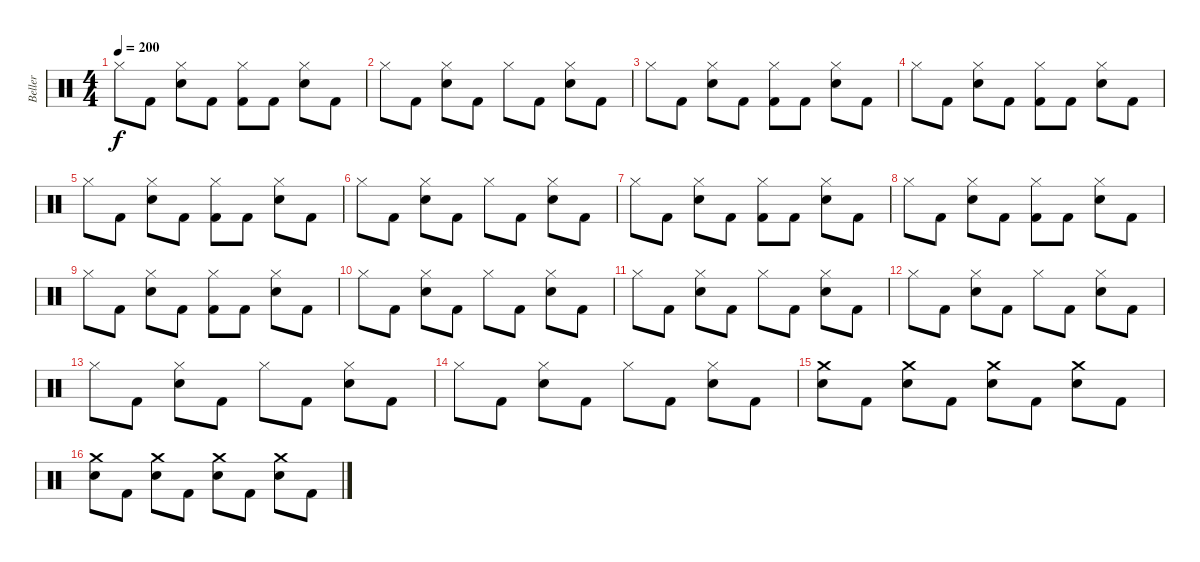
\track ("Beller" "Beller") {instrument percussion}
\staff {score}
\articulation defaults
\ts (4 4)
\tempo 200
\clef neutral
\ks c "Hi-Hat (closed)".8{dy f} "Kick (hit) 2".8
("Hi-Hat (closed)" "Snare (hit) 2").8 "Kick (hit) 2".8 ("Hi-Hat (closed)" "Kick (hit) 2").8 "Kick (hit) 2".8 ("Hi-Hat (closed)" "Snare (hit) 2").8 "Kick (hit) 2".8 |
"Hi-Hat (closed)".8 "Kick (hit) 2".8 ("Hi-Hat (closed)" "Snare (hit) 2").8 "Kick (hit) 2".8 "Hi-Hat (closed)".8 "Kick (hit) 2".8 ("Hi-Hat (closed)" "Snare (hit) 2").8 "Kick (hit) 2".8 |
"Hi-Hat (closed)".8 "Kick (hit) 2".8 ("Hi-Hat (closed)" "Snare (hit) 2").8 "Kick (hit) 2".8 ("Hi-Hat (closed)" "Kick (hit) 2").8 "Kick (hit) 2".8 ("Hi-Hat (closed)" "Snare (hit) 2").8 "Kick (hit) 2".8 |
"Hi-Hat (closed)".8 "Kick (hit) 2".8 ("Hi-Hat (closed)" "Snare (hit) 2").8 "Kick (hit) 2".8 ("Hi-Hat (closed)" "Kick (hit) 2").8 "Kick (hit) 2".8 ("Hi-Hat (closed)" "Snare (hit) 2").8 "Kick (hit) 2".8 |
"Hi-Hat (closed)".8 "Kick (hit) 2".8 ("Hi-Hat (closed)" "Snare (hit) 2").8 "Kick (hit) 2".8 ("Hi-Hat (closed)" "Kick (hit) 2").8 "Kick (hit) 2".8 ("Hi-Hat (closed)" "Snare (hit) 2").8 "Kick (hit) 2".8 |
"Hi-Hat (closed)".8 "Kick (hit) 2".8 ("Hi-Hat (closed)" "Snare (hit) 2").8 "Kick (hit) 2".8 "Hi-Hat (closed)".8 "Kick (hit) 2".8 ("Hi-Hat (closed)" "Snare (hit) 2").8 "Kick (hit) 2".8 |
"Hi-Hat (closed)".8 "Kick (hit) 2".8 ("Hi-Hat (closed)" "Snare (hit) 2").8 "Kick (hit) 2".8 ("Hi-Hat (closed)" "Kick (hit) 2").8 "Kick (hit) 2".8 ("Hi-Hat (closed)" "Snare (hit) 2").8 "Kick (hit) 2".8 |
"Hi-Hat (closed)".8 "Kick (hit) 2".8 ("Hi-Hat (closed)" "Snare (hit) 2").8 "Kick (hit) 2".8 ("Hi-Hat (closed)" "Kick (hit) 2").8 "Kick (hit) 2".8 ("Hi-Hat (closed)" "Snare (hit) 2").8 "Kick (hit) 2".8 |
"Hi-Hat (closed)".8 "Kick (hit) 2".8 ("Hi-Hat (closed)" "Snare (hit) 2").8 "Kick (hit) 2".8 ("Hi-Hat (closed)" "Kick (hit) 2").8 "Kick (hit) 2".8 ("Hi-Hat (closed)" "Snare (hit) 2").8 "Kick (hit) 2".8 |
"Hi-Hat (closed)".8 "Kick (hit) 2".8 ("Hi-Hat (closed)" "Snare (hit) 2").8 "Kick (hit) 2".8 "Hi-Hat (closed)".8 "Kick (hit) 2".8 ("Hi-Hat (closed)" "Snare (hit) 2").8 "Kick (hit) 2".8 |
"Hi-Hat (closed)".8 "Kick (hit) 2".8 ("Hi-Hat (closed)" "Snare (hit) 2").8 "Kick (hit) 2".8 "Hi-Hat (closed)".8 "Kick (hit) 2".8 ("Hi-Hat (closed)" "Snare (hit) 2").8 "Kick (hit) 2".8 |
"Hi-Hat (closed)".8 "Kick (hit) 2".8 ("Hi-Hat (closed)" "Snare (hit) 2").8 "Kick (hit) 2".8 "Hi-Hat (closed)".8 "Kick (hit) 2".8 ("Hi-Hat (closed)" "Snare (hit) 2").8 "Kick (hit) 2".8 |
"Hi-Hat (closed)".8 "Kick (hit) 2".8 ("Hi-Hat (closed)" "Snare (hit) 2").8 "Kick (hit) 2".8 "Hi-Hat (closed)".8 "Kick (hit) 2".8 ("Hi-Hat (closed)" "Snare (hit) 2").8 "Kick (hit) 2".8 |
"Hi-Hat (closed)".8 "Kick (hit) 2".8 ("Hi-Hat (closed)" "Snare (hit) 2").8 "Kick (hit) 2".8 "Hi-Hat (closed)".8 "Kick (hit) 2".8 ("Hi-Hat (closed)" "Snare (hit) 2").8 "Kick (hit) 2".8 |
("Crash medium (hit)" "Snare (hit) 2").8 "Kick (hit) 2".8 ("Crash medium (hit)" "Snare (hit) 2").8 "Kick (hit) 2".8 ("Crash medium (hit)" "Snare (hit) 2").8 "Kick (hit) 2".8 ("Crash medium (hit)" "Snare (hit) 2").8 "Kick (hit) 2".8 |
("Crash medium (hit)" "Snare (hit) 2").8 "Kick (hit) 2".8 ("Crash medium (hit)" "Snare (hit) 2").8 "Kick (hit) 2".8 ("Crash medium (hit)" "Snare (hit) 2").8 "Kick (hit) 2".8 ("Crash medium (hit)" "Snare (hit) 2").8 "Kick (hit) 2".8
